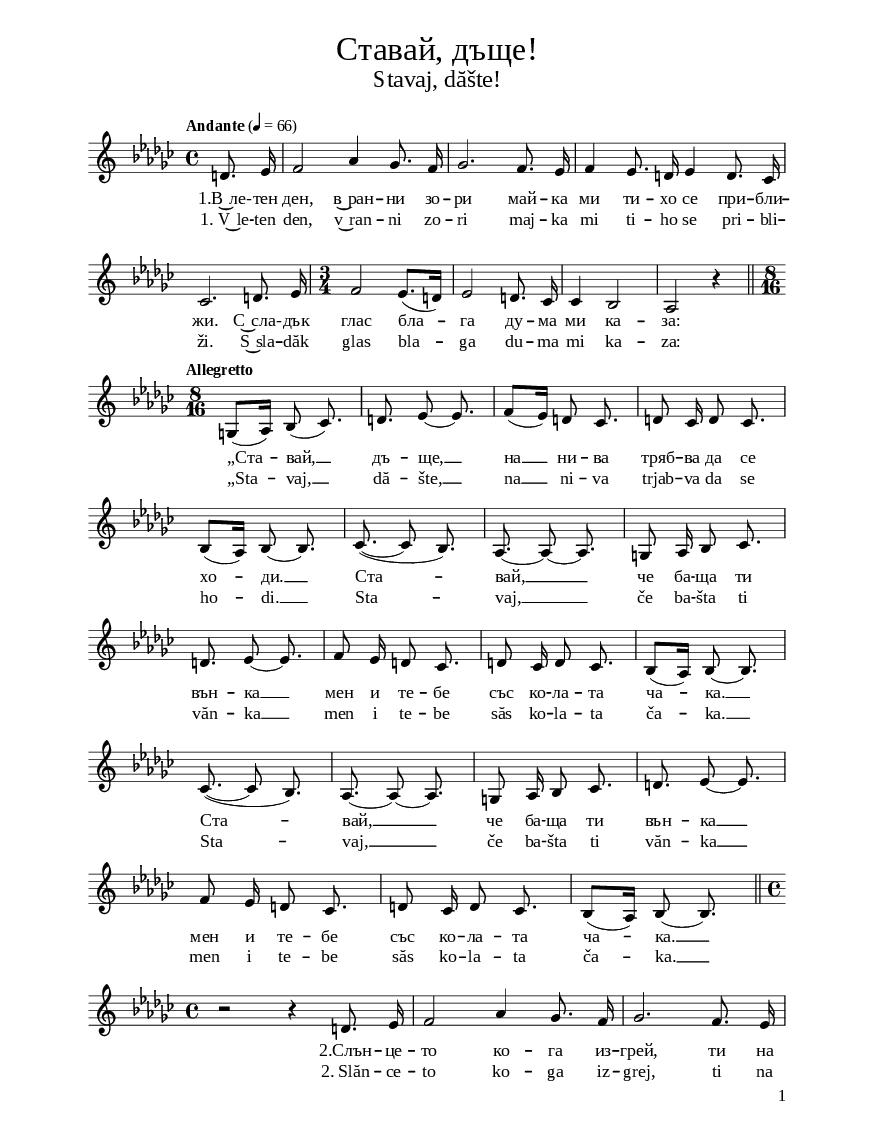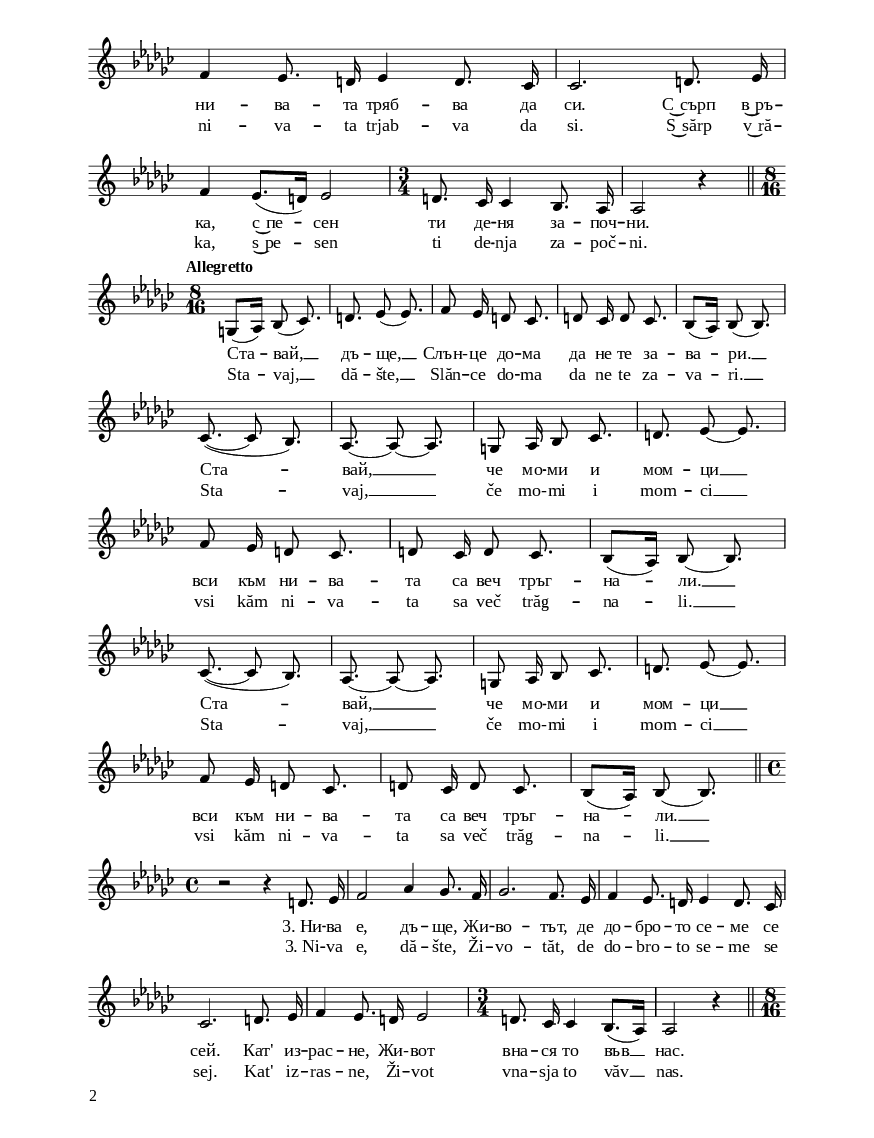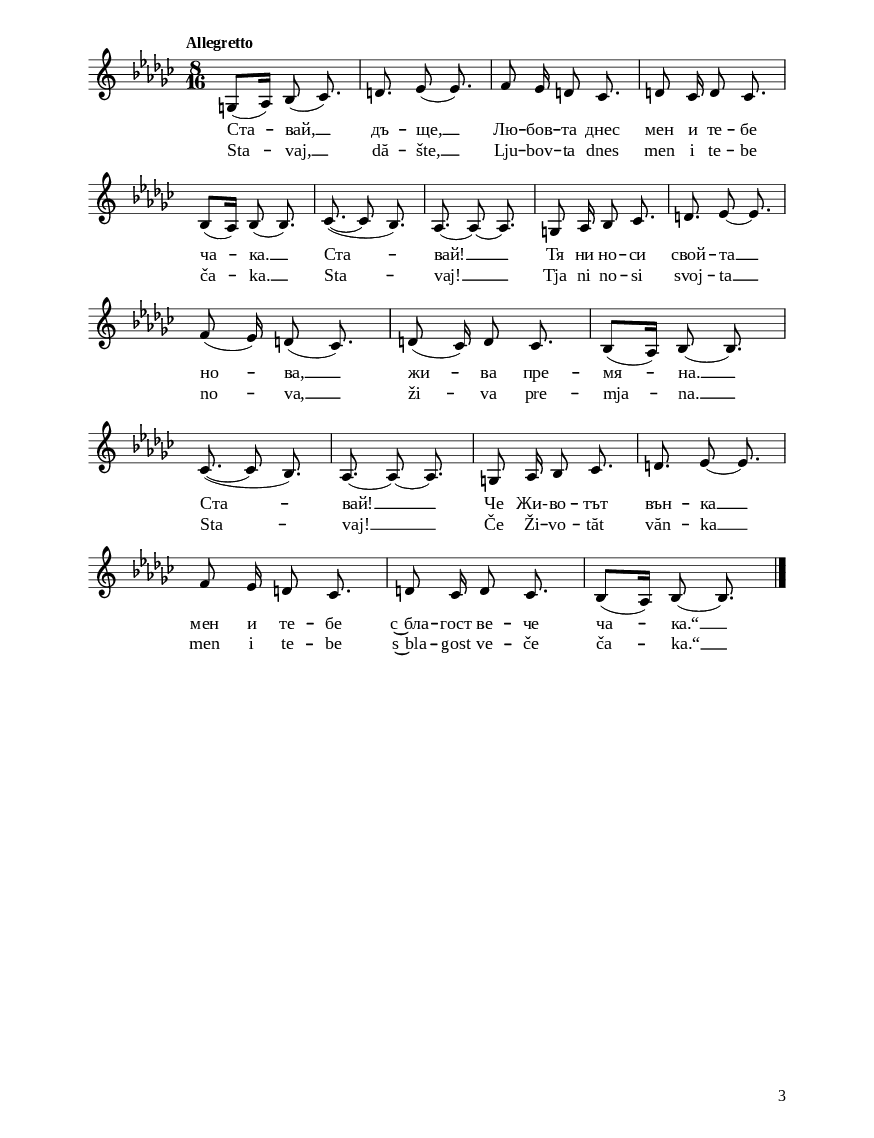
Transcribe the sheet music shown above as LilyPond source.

\version "2.24.1"

% include paper part and global functions
\include "include/globals.ily"

"rightBraces018" = \markup {
  \column {
    % repeat braces
    \translate #'(0 . -12.6 )
    \right-brace #18

    \translate #'(0 . -22.4 )
    \right-brace #18


  }
  \column {
    % repeat numbers
    \translate #'(0 . -13.2 )
    2

    \translate #'(0 . -24.2 )
    2


  }
}

\bookpart {
  \label #'ref142
  \tocItem \markup "Ставай, дъще! – Stavaj, dăšte!"
  \include "include/bookpart-paper.ily"
  \score {
    \include "include/score-layout.ily"


    \new Voice \absolute {
      \clef treble

      \key es \minor

      \time 4/4
      \tempoFunc "Andante" 4 "66"
      \autoBeamOff 
      \partial 4
      d'8. es'16 | % 2
      f'2 as'4 ges'8. f'16 | ges'2. f'8.es'16 | f'4 es'8.  d'16  es'4 d'8. ces'16 | \break
      ces'2. d'8. es'16 | \time 3/4 f'2 es'8. [( d'16 )] | % 7
      es'2  d'8. ces'16 | % 8
      ces'4 bes2 | % 9
      as2 r4  \bar "||"  \break 
      \time 8/16  |
      \tempo "Allegretto" g8 [( as16 )] bes8 ( ces'8. ) | % 11
      d'8. es'8 ~ es'8. | % 12
      f'8 [( es'16 )] d'8 ces'8. | % 13
      d'8 ces'16 d'8 ces'8. \break | % 14
      bes8 [( as16 )] bes8 ~ bes8. | % 15
      ces'8. ( ~ ces'8 bes8. ) | % 16
      as8. ~ as8 ~ as8. | % 17
      g8 as16 bes8 ces'8. \break | % 18
      d'8. es'8 ~ es'8. | % 19
      f'8 es'16 d'8 ces'8. |
      d'8 ces'16 d'8 ces'8. | % 21
      bes8 [( as16 )] bes8 ~ bes8. \break | % 22
      ces'8. ( ~ ces'8 bes8. ) | % 23
      as8. ~ as8 ~ as8. | % 24
      g8 as16 bes8 ces'8. | % 25
      d'8. es'8 ~ es'8. \break | % 26
      f'8 es'16 d'8 ces'8. | % 27
      d'8 ces'16 d'8 ces'8. | % 28
      bes8 [(as16) ] bes8 ~ bes8. \bar "||" \break
      \time 4/4 r2 r4 d'8. es'16 | f'2 as'4 ges'8. f'16 | 
      ges'2. f'8.es'16 | \break
      
       f'4 es'8. d'16  es'4 d'8. ces'16 |
      ces'2. d'8. es'16 | \break
       f'4 es'8. [(d'16 ) ]es'2 | 
      \time 3/4 d'8. ces'16 ces'4 bes8. as16 | as2 r4 | \bar "||"  \break
      
      \time 8/16 \tempo "Allegretto" g8 [(as16 )] bes8 (ces'8. ) | d'8. es'8 (es'8.) |
      
      f'8 es'16  d'8 ces'8. | d'8 ces'16 d'8 ces'8. | bes8 [(as16)] bes8 (bes8.) \break

      ces'8. ( ~ ces'8 bes8. ) |
      as8. ~ as8 ~ as8. | % 24
      g8 as16 bes8 ces'8. | % 25
      d'8. es'8 ~ es'8. \break |
      f'8 es'16 d'8 ces'8. | % 27
      d'8 ces'16 d'8 ces'8. | % 28
      bes8 [( as16 )] bes8 ~ bes8. | \break
      ces'8. ( ~ ces'8 bes8. ) |
      as8. ~ as8 ~ as8. | % 24
      g8 as16 bes8 ces'8. | % 25
      d'8. es'8 ~ es'8. \break |
      f'8 es'16 d'8 ces'8. | % 27
      d'8 ces'16 d'8 ces'8. | % 28
      bes8 [( as16 )] bes8 ~ bes8. | \bar "||"  \break

      %\pageBreak

      \time 4/4 r2 r4  d'8. es'16 | f'2 as'4 ges'8. f'16 |
      ges'2. f'8.es'16 | f'4 es'8. d'16  es'4 d'8. ces'16 | \break
      ces'2. d'8. es'16 |
      f'4 es'8. d'16  es'2 |
      \time 3/4 d'8. ces'16 ces'4 bes8. [(as16) ] | as2 r4 | \bar "||"  \pageBreak
      \time 8/16 \tempo "Allegretto" g8 [(as16 )] bes8 (ces'8. ) | d'8. es'8 (es'8.) |  f'8 es'16 d'8 ces'8. | d'8 ces'16 d'8 ces'8. | \break  bes8 [(as16)] bes8 (bes8.) 

      ces'8. ( ~ ces'8 bes8. ) |
      as8. ~ as8 ~ as8. | % 24
      g8 as16 bes8 ces'8. | % 25
      d'8. es'8 ~ es'8. \break |
      f'8 (es'16) d'8 ( ces'8.) | % 27
      d'8 (ces'16) d'8 ces'8. | % 28
      bes8 [( as16 )] bes8 ~ bes8. | \break
      ces'8. ( ~ ces'8 bes8. ) |
      as8. ~ as8 ~ as8. | % 24
      g8 as16 bes8 ces'8. | % 25
      d'8. es'8 ~ es'8. \break |
      f'8 es'16 d'8 ces'8. | % 27
      d'8 ces'16 d'8 ces'8. | % 28
      bes8 [( as16 )] bes8 ~ bes8. | \break \bar "|."
    }


    \addlyrics {
      "1.В~ле-" -- тен
      ден, в~ран -- ни зо -- ри май -- ка ми ти -- хо се при --
      бли -- жи. "С~сла-" -- дък глас бла -- га ду -- ма ми
      ка -- за: „Ста -- вай, __ дъ -- ще, __ на __ ни -- ва
      тряб -- ва да се хо -- ди. __ Ста -- вай, __ че ба --
      ща ти вън -- ка __ мен и те -- бе със ко -- ла --
      та ча -- ка. __ Ста -- вай, __ че ба -- ща ти вън --
      ка __  мен и те -- бе със ко -- ла -- та ча --
      ка. __ 
      
      "2.Слън" -- це -- то ко -- га из -- грей,
      ти на ни -- ва -- та тряб -- ва да си.
      "С~сърп" в~ръ -- ка, с~пе -- сен ти
      де -- ня за -- поч -- ни. Ста -- вай, __ дъ -- ще, __
      "Слън-" -- це до -- ма да не те за -- ва -- ри. __
      Ста -- вай, __ че мо -- ми и мом -- ци __ вси към ни -- ва -- та са веч тръг -- на -- ли. __
      Ста -- вай, __ че мо -- ми и мом -- ци __ вси към ни -- ва -- та са веч тръг -- на -- ли. __

      "3. Ни" -- ва е, дъ -- ще, Жи -- во -- тът,
      де до -- бро -- то се -- ме се сей.
      Кат' из -- рас -- не, "Жи-" -- вот вна -- ся
      то във __ нас. Ста -- вай, __ дъ -- ще, __
      Лю -- бов -- та днес мен и те -- бе ча -- ка. __
      Ста -- вай! __ Тя ни но -- си
      свой -- та __ но -- ва, __ жи -- ва пре -- мя -- на. __
      Ста -- вай! __ Че "Жи-" -- во -- тът вън -- ка __ мен
      и те -- бе с~бла -- гост ве -- че ча -- ка.“ __

    }

\addlyrics {
      "1. V~le" -- ten
      den, v~ran -- ni zo -- ri maj -- ka mi ti -- ho se pri --
      bli -- ži. "S~sla" -- dăk glas bla -- ga du -- ma mi
      ka -- za: „Sta -- vaj, __ dă -- šte, __ na __ ni -- va
      trjab -- va da se ho -- di. __ Sta -- vaj, __ če ba --
      šta ti văn -- ka __ men i te -- be săs ko -- la --
      ta ča -- ka. __  Sta -- vaj, __ če ba -- šta ti văn --
      ka __ men i te -- be săs ko -- la -- ta ča --
      ka. __ 
      
      "2. Slăn" -- ce -- to ko -- ga iz -- grej,
      ti na ni -- va -- ta trjab -- va da si.
      "S~sărp" v~ră -- ka, s~pe -- sen ti
      de -- nja za -- poč -- ni. Sta -- vaj, __ dă -- šte, __
      Slăn -- ce do -- ma da ne te za -- va -- ri. __ 
      Sta -- vaj, __ če "mo-" -- mi i mom -- ci __ vsi kăm ni -- va -- ta sa več trăg -- na -- li. __
      Sta -- vaj, __ če "mo-" -- mi i mom -- ci __ vsi kăm ni -- va -- ta sa več trăg -- na -- li. __

      "3. Ni" -- va e, dă -- šte, Ži -- vo -- tăt,
      de do -- bro -- to se -- me se sej.
      Kat' iz -- ras -- ne, Ži -- vot vna -- sja
      to văv __ nas. Sta -- vaj, __ dă -- šte, __
      Lju -- bov -- ta dnes men i te -- be ča -- ka. __
      Sta -- vaj! __ Tja ni no -- si
      svoj -- ta __ no -- va, __ ži -- va pre -- mja -- na. __
      Sta -- vaj! __ Če Ži -- vo -- tăt văn -- ka __ men
      i te -- be s~bla -- gost ve -- če ča -- ka.“ __

    }


    \header {
      title = \titleFunc "Ставай, дъще!" "Stavaj, dăšte!"
    }

    \midi{}



  } % score
 \pageBreak

  % include foreign translation(s) of the song
  \version "2.24.1"

\markup \fill-line { \fontsize #deTitleFontSize "Steh' auf, Tochter!" }
\markup \null
\markup \null

\markup \fontsize #deCoupletFontSize {
  \hspace #2
  \override #`(baseline-skip . ,deCoupletBaselineSkip)
  \column {
    \line { 1. An einem Sommertag, in der frühen Morgenröte, }

    \line { "   " näherte sich mir meine Mutter leise.}

    \line { "   "Mit süßer Stimme sagte sie mir ein gütiges Wort:}

    \line { "   " „Stehe auf, Tochter, }

    \line { "   " weil auf den Acker gegangen werden soll.}

    \line { "   "Stehe auf, }

    \line { "   " weil dein Vater draußen auf mich und auf dich mit dem Gespann wartet.“}
    \line { " "}

    \line { 2. Wenn die Sonne aufgeht, }
    \line { "   "sollst du auf dem Acker sein.}
    \line { "   " Mit der Sichel in der Hand und mit einem Lied begrüße den Tag.}
    \line { "   "Stehe auf, meine Tochter, }
    \line { "   "damit die Sonne dich nicht im Hause findet.}
    \line { "   "Stehe auf, meine Tochter, }
    \line { "   "weil alle Mädchen und Jungen schon zum Acker aufgebrochen sind.}
    \line { " "}

    \line { 3. Der Acker, meine Tochter, ist das Leben,}

    \line { "   "wo der gute Samen gesät wird.}

    \line { "   "Wenn er gedeiht, dann trägt er Leben in uns hinein.}

    \line { "   "Stehe auf, Tochter, }

    \line { "   " die Liebe wartet heute auf mich und auf dich.}

    \line { "   "Stehe auf, }

    \line { "   " sie bringt uns ihr neues, lebendiges Gewand.}

    \line { "   "Stehe auf, }

    \line { "   "weil das Leben draußen schon auf mich und auf dich mit Güte wartet.}
  }
}


} % bookpart
